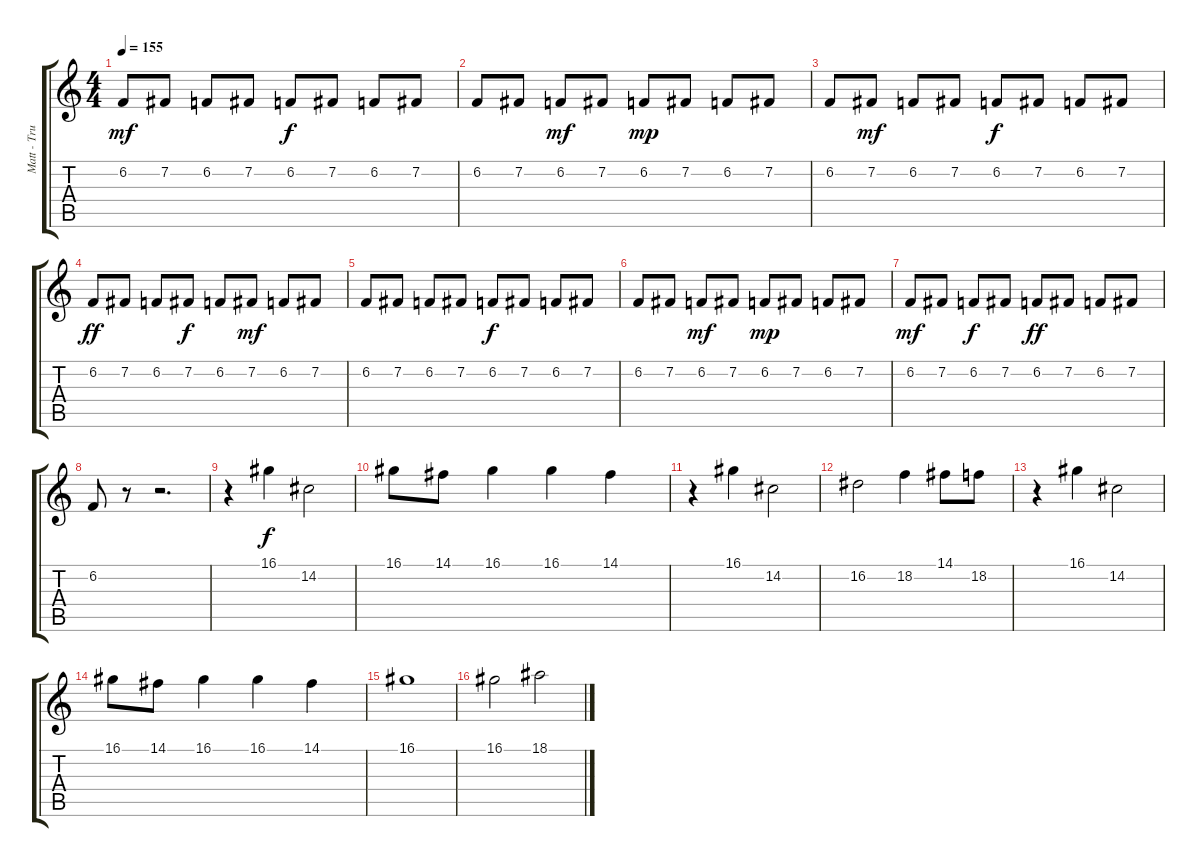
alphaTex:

\track ("Matt - Trumpet" "Matt - Tru") {instrument trumpet}
\staff {score tabs}
\tuning (E4 B3 G3 D3 A2 E2) {hide}
\ts (4 4)
\tempo 155
\clef g2
\ks c
6.2.8{dy mf} 7.2.8 6.2.8 7.2.8 6.2.8{dy f} 7.2.8 6.2.8 7.2.8 |
6.2.8 7.2.8 6.2.8{dy mf} 7.2.8 6.2.8{dy mp} 7.2.8 6.2.8 7.2.8 |
6.2.8 7.2.8{dy mf} 6.2.8 7.2.8 6.2.8{dy f} 7.2.8 6.2.8 7.2.8 |
6.2.8{dy ff} 7.2.8 6.2.8 7.2.8{dy f} 6.2.8 7.2.8{dy mf} 6.2.8 7.2.8 |
6.2.8 7.2.8 6.2.8 7.2.8 6.2.8{dy f} 7.2.8 6.2.8 7.2.8 |
6.2.8 7.2.8 6.2.8{dy mf} 7.2.8 6.2.8{dy mp} 7.2.8 6.2.8 7.2.8 |
6.2.8{dy mf} 7.2.8 6.2.8{dy f} 7.2.8 6.2.8{dy ff} 7.2.8 6.2.8 7.2.8 |
6.2.8 r.8 r.2{d} |
r.4 16.1.4{dy f} 14.2.2 |
16.1.8 14.1.8 16.1.4 16.1.4 14.1.4 |
r.4 16.1.4 14.2.2 |
16.2.2 18.2.4 14.1.8 18.2.8 |
r.4 16.1.4 14.2.2 |
16.1.8 14.1.8 16.1.4 16.1.4 14.1.4 |
16.1.1 |
16.1.2 18.1.2
